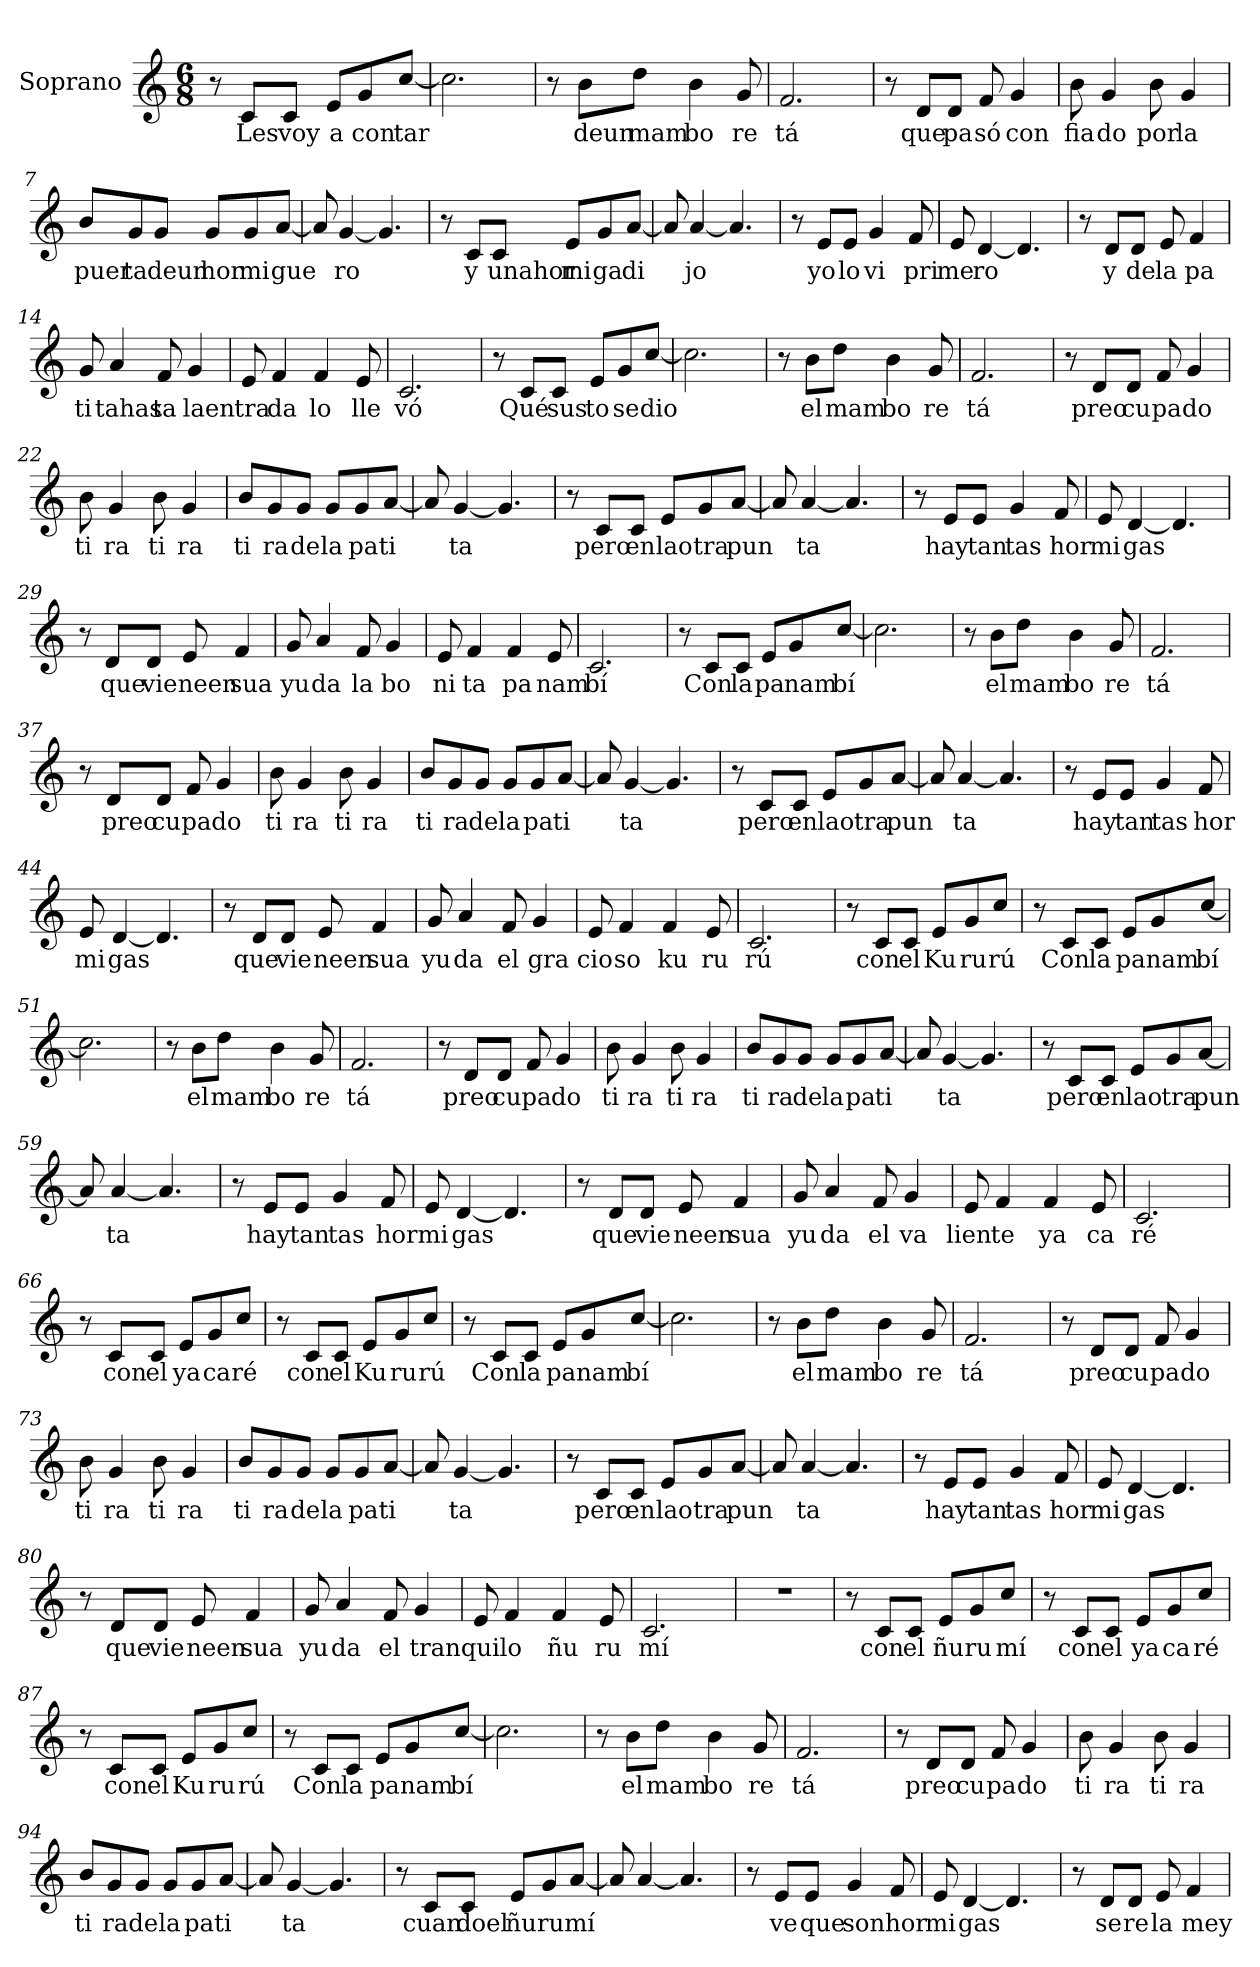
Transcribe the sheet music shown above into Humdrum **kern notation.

**kern	**text
*part1	*part1
*staff1	*staff1
*I"Soprano	*
*I'S.	*
*clefG2	*
*k[]	*
*M6/8	*
*MM120	*
=1	=1
8r	.
!	!LO:LY:b
8c/L	Les
!	!LO:LY:b
8c/J	voy
!	!LO:LY:b
8e/L	a
!	!LO:LY:b
8g/	con
!	!LO:LY:b
[8cc/J	tar
=2	=2
2.cc\]	.
=3	=3
8r	.
!	!LO:LY:b
8b\L	deun
!	!LO:LY:b
8dd\J	mam
!	!LO:LY:b
4b\	bo
!	!LO:LY:b
8g/	re
=4	=4
!	!LO:LY:b
2.f/	tá
=5	=5
8r	.
!	!LO:LY:b
8d/L	que
!	!LO:LY:b
8d/J	pa
!	!LO:LY:b
8f/	só
!	!LO:LY:b
4g/	con
=6	=6
!	!LO:LY:b
8b\	fia
!	!LO:LY:b
4g/	do
!	!LO:LY:b
8b\	por
!	!LO:LY:b
4g/	la
!!LO:LB:g=z
=7	=7
!	!LO:LY:b
8b/L	puer
!	!LO:LY:b
8g/	ta
!	!LO:LY:b
8g/J	deun
!	!LO:LY:b
8g/L	hor
!	!LO:LY:b
8g/	mi
!	!LO:LY:b
[8a/J	gue
=8	=8
8a/]	.
!	!LO:LY:b
[4g/	ro
4.g/]	.
=9	=9
8r	.
!	!LO:LY:b
8c/L	y
!	!LO:LY:b
8c/J	unahor
!	!LO:LY:b
8e/L	mi
!	!LO:LY:b
8g/	ga
!	!LO:LY:b
[8a/J	di
=10	=10
8a/]	.
!	!LO:LY:b
[4a/	jo
4.a/]	.
=11	=11
8r	.
!	!LO:LY:b
8e/L	yo
!	!LO:LY:b
8e/J	lo
!	!LO:LY:b
4g/	vi
!	!LO:LY:b
8f/	pri
=12	=12
!	!LO:LY:b
8e/	me
!	!LO:LY:b
[4d/	ro
4.d/]	.
!!LO:LB:g=z
=13	=13
8r	.
!	!LO:LY:b
8d/L	y
!	!LO:LY:b
8d/J	de
!	!LO:LY:b
8e/	la
!	!LO:LY:b
4f/	pa
=14	=14
!	!LO:LY:b
8g/	ti
!	!LO:LY:b
4a/	tahas
!	!LO:LY:b
8f/	ta
!	!LO:LY:b
4g/	laen
=15	=15
!	!LO:LY:b
8e/	tra
!	!LO:LY:b
4f/	da
!	!LO:LY:b
4f/	lo
!	!LO:LY:b
8e/	lle
=16	=16
!	!LO:LY:b
2.c/	vó
=17	=17
8r	.
!	!LO:LY:b
8c/L	Qué
!	!LO:LY:b
8c/J	sus
!	!LO:LY:b
8e/L	to
!	!LO:LY:b
8g/	se
!	!LO:LY:b
[8cc/J	dio
=18	=18
2.cc\]	.
=19	=19
8r	.
!	!LO:LY:b
8b\L	el
!	!LO:LY:b
8dd\J	mam
!	!LO:LY:b
4b\	bo
!	!LO:LY:b
8g/	re
!!LO:LB:g=z
=20	=20
!	!LO:LY:b
2.f/	tá
=21	=21
8r	.
!	!LO:LY:b
8d/L	preo
!	!LO:LY:b
8d/J	cu
!	!LO:LY:b
8f/	pa
!	!LO:LY:b
4g/	do
=22	=22
!	!LO:LY:b
8b\	ti
!	!LO:LY:b
4g/	ra
!	!LO:LY:b
8b\	ti
!	!LO:LY:b
4g/	ra
=23	=23
!	!LO:LY:b
8b/L	ti
!	!LO:LY:b
8g/	ra
!	!LO:LY:b
8g/J	de
!	!LO:LY:b
8g/L	la
!	!LO:LY:b
8g/	pa
!	!LO:LY:b
[8a/J	ti
=24	=24
8a/]	.
!	!LO:LY:b
[4g/	ta
4.g/]	.
=25	=25
8r	.
!	!LO:LY:b
8c/L	pero
!	!LO:LY:b
8c/J	en
!	!LO:LY:b
8e/L	lao
!	!LO:LY:b
8g/	tra
!	!LO:LY:b
[8a/J	pun
=26	=26
8a/]	.
!	!LO:LY:b
[4a/	ta
4.a/]	.
!!LO:LB:g=z
=27	=27
8r	.
!	!LO:LY:b
8e/L	hay
!	!LO:LY:b
8e/J	tan
!	!LO:LY:b
4g/	tas
!	!LO:LY:b
8f/	hor
=28	=28
!	!LO:LY:b
8e/	mi
!	!LO:LY:b
[4d/	gas
4.d/]	.
=29	=29
8r	.
!	!LO:LY:b
8d/L	que
!	!LO:LY:b
8d/J	vie
!	!LO:LY:b
8e/	neen
!	!LO:LY:b
4f/	sua
=30	=30
!	!LO:LY:b
8g/	yu
!	!LO:LY:b
4a/	da
!	!LO:LY:b
8f/	la
!	!LO:LY:b
4g/	bo
=31	=31
!	!LO:LY:b
8e/	ni
!	!LO:LY:b
4f/	ta
!	!LO:LY:b
4f/	pa
!	!LO:LY:b
8e/	nam
=32	=32
!	!LO:LY:b
2.c/	bí
!!LO:LB:g=z
=33	=33
8r	.
!	!LO:LY:b
8c/L	Con
!	!LO:LY:b
8c/J	la
!	!LO:LY:b
8e/L	pa
!	!LO:LY:b
8g/	nam
!	!LO:LY:b
[8cc/J	bí
=34	=34
2.cc\]	.
=35	=35
8r	.
!	!LO:LY:b
8b\L	el
!	!LO:LY:b
8dd\J	mam
!	!LO:LY:b
4b\	bo
!	!LO:LY:b
8g/	re
=36	=36
!	!LO:LY:b
2.f/	tá
=37	=37
8r	.
!	!LO:LY:b
8d/L	preo
!	!LO:LY:b
8d/J	cu
!	!LO:LY:b
8f/	pa
!	!LO:LY:b
4g/	do
=38	=38
!	!LO:LY:b
8b\	ti
!	!LO:LY:b
4g/	ra
!	!LO:LY:b
8b\	ti
!	!LO:LY:b
4g/	ra
=39	=39
!	!LO:LY:b
8b/L	ti
!	!LO:LY:b
8g/	ra
!	!LO:LY:b
8g/J	de
!	!LO:LY:b
8g/L	la
!	!LO:LY:b
8g/	pa
!	!LO:LY:b
[8a/J	ti
!!LO:LB:g=z
=40	=40
8a/]	.
!	!LO:LY:b
[4g/	ta
4.g/]	.
=41	=41
8r	.
!	!LO:LY:b
8c/L	pero
!	!LO:LY:b
8c/J	en
!	!LO:LY:b
8e/L	lao
!	!LO:LY:b
8g/	tra
!	!LO:LY:b
[8a/J	pun
=42	=42
8a/]	.
!	!LO:LY:b
[4a/	ta
4.a/]	.
=43	=43
8r	.
!	!LO:LY:b
8e/L	hay
!	!LO:LY:b
8e/J	tan
!	!LO:LY:b
4g/	tas
!	!LO:LY:b
8f/	hor
=44	=44
!	!LO:LY:b
8e/	mi
!	!LO:LY:b
[4d/	gas
4.d/]	.
=45	=45
8r	.
!	!LO:LY:b
8d/L	que
!	!LO:LY:b
8d/J	vie
!	!LO:LY:b
8e/	neen
!	!LO:LY:b
4f/	sua
!!LO:LB:g=z
=46	=46
!	!LO:LY:b
8g/	yu
!	!LO:LY:b
4a/	da
!	!LO:LY:b
8f/	el
!	!LO:LY:b
4g/	gra
=47	=47
!	!LO:LY:b
8e/	cio
!	!LO:LY:b
4f/	so
!	!LO:LY:b
4f/	ku
!	!LO:LY:b
8e/	ru
=48	=48
!	!LO:LY:b
2.c/	rú
=49	=49
8r	.
!	!LO:LY:b
8c/L	con
!	!LO:LY:b
8c/J	el
!	!LO:LY:b
8e/L	Ku
!	!LO:LY:b
8g/	ru
!	!LO:LY:b
8cc/J	rú
=50	=50
8r	.
!	!LO:LY:b
8c/L	Con
!	!LO:LY:b
8c/J	la
!	!LO:LY:b
8e/L	pa
!	!LO:LY:b
8g/	nam
!	!LO:LY:b
[8cc/J	bí
=51	=51
2.cc\]	.
=52	=52
8r	.
!	!LO:LY:b
8b\L	el
!	!LO:LY:b
8dd\J	mam
!	!LO:LY:b
4b\	bo
!	!LO:LY:b
8g/	re
!!LO:LB:g=z
=53	=53
!	!LO:LY:b
2.f/	tá
=54	=54
8r	.
!	!LO:LY:b
8d/L	preo
!	!LO:LY:b
8d/J	cu
!	!LO:LY:b
8f/	pa
!	!LO:LY:b
4g/	do
=55	=55
!	!LO:LY:b
8b\	ti
!	!LO:LY:b
4g/	ra
!	!LO:LY:b
8b\	ti
!	!LO:LY:b
4g/	ra
=56	=56
!	!LO:LY:b
8b/L	ti
!	!LO:LY:b
8g/	ra
!	!LO:LY:b
8g/J	de
!	!LO:LY:b
8g/L	la
!	!LO:LY:b
8g/	pa
!	!LO:LY:b
[8a/J	ti
=57	=57
8a/]	.
!	!LO:LY:b
[4g/	ta
4.g/]	.
=58	=58
8r	.
!	!LO:LY:b
8c/L	pero
!	!LO:LY:b
8c/J	en
!	!LO:LY:b
8e/L	lao
!	!LO:LY:b
8g/	tra
!	!LO:LY:b
[8a/J	pun
=59	=59
8a/]	.
!	!LO:LY:b
[4a/	ta
4.a/]	.
!!LO:PB:g=z
=60	=60
8r	.
!	!LO:LY:b
8e/L	hay
!	!LO:LY:b
8e/J	tan
!	!LO:LY:b
4g/	tas
!	!LO:LY:b
8f/	hor
=61	=61
!	!LO:LY:b
8e/	mi
!	!LO:LY:b
[4d/	gas
4.d/]	.
=62	=62
8r	.
!	!LO:LY:b
8d/L	que
!	!LO:LY:b
8d/J	vie
!	!LO:LY:b
8e/	neen
!	!LO:LY:b
4f/	sua
=63	=63
!	!LO:LY:b
8g/	yu
!	!LO:LY:b
4a/	da
!	!LO:LY:b
8f/	el
!	!LO:LY:b
4g/	va
=64	=64
!	!LO:LY:b
8e/	lien
!	!LO:LY:b
4f/	te
!	!LO:LY:b
4f/	ya
!	!LO:LY:b
8e/	ca
=65	=65
!	!LO:LY:b
2.c/	ré
!!LO:LB:g=z
=66	=66
8r	.
!	!LO:LY:b
8c/L	con
!	!LO:LY:b
8c/J	el
!	!LO:LY:b
8e/L	ya
!	!LO:LY:b
8g/	ca
!	!LO:LY:b
8cc/J	ré
=67	=67
8r	.
!	!LO:LY:b
8c/L	con
!	!LO:LY:b
8c/J	el
!	!LO:LY:b
8e/L	Ku
!	!LO:LY:b
8g/	ru
!	!LO:LY:b
8cc/J	rú
=68	=68
8r	.
!	!LO:LY:b
8c/L	Con
!	!LO:LY:b
8c/J	la
!	!LO:LY:b
8e/L	pa
!	!LO:LY:b
8g/	nam
!	!LO:LY:b
[8cc/J	bí
=69	=69
2.cc\]	.
=70	=70
8r	.
!	!LO:LY:b
8b\L	el
!	!LO:LY:b
8dd\J	mam
!	!LO:LY:b
4b\	bo
!	!LO:LY:b
8g/	re
=71	=71
!	!LO:LY:b
2.f/	tá
!!LO:LB:g=z
=72	=72
8r	.
!	!LO:LY:b
8d/L	preo
!	!LO:LY:b
8d/J	cu
!	!LO:LY:b
8f/	pa
!	!LO:LY:b
4g/	do
=73	=73
!	!LO:LY:b
8b\	ti
!	!LO:LY:b
4g/	ra
!	!LO:LY:b
8b\	ti
!	!LO:LY:b
4g/	ra
=74	=74
!	!LO:LY:b
8b/L	ti
!	!LO:LY:b
8g/	ra
!	!LO:LY:b
8g/J	de
!	!LO:LY:b
8g/L	la
!	!LO:LY:b
8g/	pa
!	!LO:LY:b
[8a/J	ti
=75	=75
8a/]	.
!	!LO:LY:b
[4g/	ta
4.g/]	.
=76	=76
8r	.
!	!LO:LY:b
8c/L	pero
!	!LO:LY:b
8c/J	en
!	!LO:LY:b
8e/L	lao
!	!LO:LY:b
8g/	tra
!	!LO:LY:b
[8a/J	pun
=77	=77
8a/]	.
!	!LO:LY:b
[4a/	ta
4.a/]	.
!!LO:LB:g=z
=78	=78
8r	.
!	!LO:LY:b
8e/L	hay
!	!LO:LY:b
8e/J	tan
!	!LO:LY:b
4g/	tas
!	!LO:LY:b
8f/	hor
=79	=79
!	!LO:LY:b
8e/	mi
!	!LO:LY:b
[4d/	gas
4.d/]	.
=80	=80
8r	.
!	!LO:LY:b
8d/L	que
!	!LO:LY:b
8d/J	vie
!	!LO:LY:b
8e/	neen
!	!LO:LY:b
4f/	sua
=81	=81
!	!LO:LY:b
8g/	yu
!	!LO:LY:b
4a/	da
!	!LO:LY:b
8f/	el
!	!LO:LY:b
4g/	tran
=82	=82
!	!LO:LY:b
8e/	qui
!	!LO:LY:b
4f/	lo
!	!LO:LY:b
4f/	ñu
!	!LO:LY:b
8e/	ru
=83	=83
!	!LO:LY:b
2.c/	mí
=84	=84
2.r	.
!!LO:LB:g=z
=85	=85
8r	.
!	!LO:LY:b
8c/L	con
!	!LO:LY:b
8c/J	el
!	!LO:LY:b
8e/L	ñu
!	!LO:LY:b
8g/	ru
!	!LO:LY:b
8cc/J	mí
=86	=86
8r	.
!	!LO:LY:b
8c/L	con
!	!LO:LY:b
8c/J	el
!	!LO:LY:b
8e/L	ya
!	!LO:LY:b
8g/	ca
!	!LO:LY:b
8cc/J	ré
=87	=87
8r	.
!	!LO:LY:b
8c/L	con
!	!LO:LY:b
8c/J	el
!	!LO:LY:b
8e/L	Ku
!	!LO:LY:b
8g/	ru
!	!LO:LY:b
8cc/J	rú
=88	=88
8r	.
!	!LO:LY:b
8c/L	Con
!	!LO:LY:b
8c/J	la
!	!LO:LY:b
8e/L	pa
!	!LO:LY:b
8g/	nam
!	!LO:LY:b
[8cc/J	bí
=89	=89
2.cc\]	.
!!LO:LB:g=z
=90	=90
8r	.
!	!LO:LY:b
8b\L	el
!	!LO:LY:b
8dd\J	mam
!	!LO:LY:b
4b\	bo
!	!LO:LY:b
8g/	re
=91	=91
!	!LO:LY:b
2.f/	tá
=92	=92
8r	.
!	!LO:LY:b
8d/L	preo
!	!LO:LY:b
8d/J	cu
!	!LO:LY:b
8f/	pa
!	!LO:LY:b
4g/	do
=93	=93
!	!LO:LY:b
8b\	ti
!	!LO:LY:b
4g/	ra
!	!LO:LY:b
8b\	ti
!	!LO:LY:b
4g/	ra
=94	=94
!	!LO:LY:b
8b/L	ti
!	!LO:LY:b
8g/	ra
!	!LO:LY:b
8g/J	de
!	!LO:LY:b
8g/L	la
!	!LO:LY:b
8g/	pa
!	!LO:LY:b
[8a/J	ti
=95	=95
8a/]	.
!	!LO:LY:b
[4g/	ta
4.g/]	.
!!LO:LB:g=z
=96	=96
8r	.
!	!LO:LY:b
8c/L	cuan
!	!LO:LY:b
8c/J	doel
!	!LO:LY:b
8e/L	ñu
!	!LO:LY:b
8g/	ru
!	!LO:LY:b
[8a/J	mí
=97	=97
8a/]	.
[4a/	.
4.a/]	.
=98	=98
8r	.
!	!LO:LY:b
8e/L	ve
!	!LO:LY:b
8e/J	que
!	!LO:LY:b
4g/	son
!	!LO:LY:b
8f/	hor
=99	=99
!	!LO:LY:b
8e/	mi
!	!LO:LY:b
[4d/	gas
4.d/]	.
=100	=100
8r	.
!	!LO:LY:b
8d/L	se
!	!LO:LY:b
8d/J	re
!	!LO:LY:b
8e/	la
!	!LO:LY:b
4f/	mey
=	=
*-	*-
